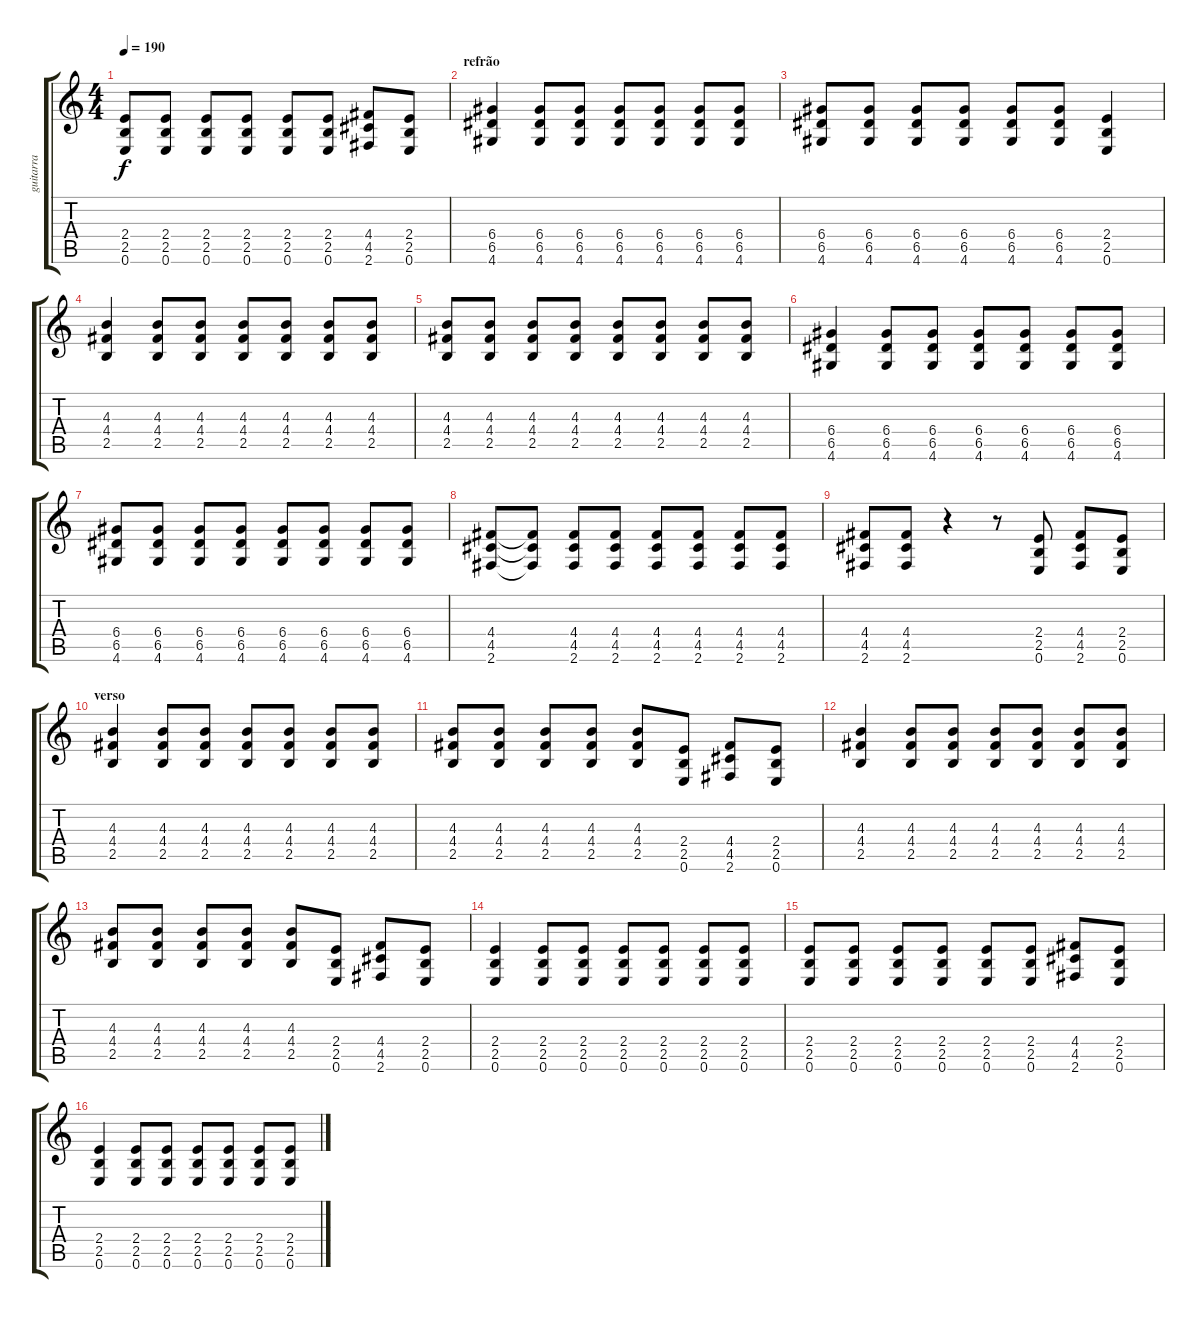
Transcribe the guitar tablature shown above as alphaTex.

\track ("guitarra" "guitarra") {instrument overdrivenguitar}
\staff {score tabs}
\tuning (E4 B3 G3 D3 A2 E2) {hide}
\ts (4 4)
\tempo 190
\clef g2
\ks c
(2.4 2.5 0.6).8{dy f} (2.4 2.5 0.6).8 (2.4 2.5 0.6).8 (2.4 2.5 0.6).8 (2.4 2.5 0.6).8 (2.4 2.5 0.6).8 (4.4 4.5 2.6).8 (2.4 2.5 0.6).8 |
\section ("" "refrão")
(6.4 6.5 4.6).4 (6.4 6.5 4.6).8 (6.4 6.5 4.6).8 (6.4 6.5 4.6).8 (6.4 6.5 4.6).8 (6.4 6.5 4.6).8 (6.4 6.5 4.6).8 |
(6.4 6.5 4.6).8 (6.4 6.5 4.6).8 (6.4 6.5 4.6).8 (6.4 6.5 4.6).8 (6.4 6.5 4.6).8 (6.4 6.5 4.6).8 (2.4 2.5 0.6).4 |
(4.3 4.4 2.5).4 (4.3 4.4 2.5).8 (4.3 4.4 2.5).8 (4.3 4.4 2.5).8 (4.3 4.4 2.5).8 (4.3 4.4 2.5).8 (4.3 4.4 2.5).8 |
(4.3 4.4 2.5).8 (4.3 4.4 2.5).8 (4.3 4.4 2.5).8 (4.3 4.4 2.5).8 (4.3 4.4 2.5).8 (4.3 4.4 2.5).8 (4.3 4.4 2.5).8 (4.3 4.4 2.5).8 |
(6.4 6.5 4.6).4 (6.4 6.5 4.6).8 (6.4 6.5 4.6).8 (6.4 6.5 4.6).8 (6.4 6.5 4.6).8 (6.4 6.5 4.6).8 (6.4 6.5 4.6).8 |
(6.4 6.5 4.6).8 (6.4 6.5 4.6).8 (6.4 6.5 4.6).8 (6.4 6.5 4.6).8 (6.4 6.5 4.6).8 (6.4 6.5 4.6).8 (6.4 6.5 4.6).8 (6.4 6.5 4.6).8 |
(4.4 4.5 2.6).8 (4.4{t} 4.5{t} 2.6{t}).8 (4.4 4.5 2.6).8 (4.4 4.5 2.6).8 (4.4 4.5 2.6).8 (4.4 4.5 2.6).8 (4.4 4.5 2.6).8 (4.4 4.5 2.6).8 |
(4.4 4.5 2.6).8 (4.4 4.5 2.6).8 r.4 r.8 (2.4 2.5 0.6).8 (4.4 4.5 2.6).8 (2.4 2.5 0.6).8 |
\section ("" "verso")
(4.3 4.4 2.5).4 (4.3 4.4 2.5).8 (4.3 4.4 2.5).8 (4.3 4.4 2.5).8 (4.3 4.4 2.5).8 (4.3 4.4 2.5).8 (4.3 4.4 2.5).8 |
(4.3 4.4 2.5).8 (4.3 4.4 2.5).8 (4.3 4.4 2.5).8 (4.3 4.4 2.5).8 (4.3 4.4 2.5).8 (2.4 2.5 0.6).8 (4.4 4.5 2.6).8 (2.4 2.5 0.6).8 |
(4.3 4.4 2.5).4 (4.3 4.4 2.5).8 (4.3 4.4 2.5).8 (4.3 4.4 2.5).8 (4.3 4.4 2.5).8 (4.3 4.4 2.5).8 (4.3 4.4 2.5).8 |
(4.3 4.4 2.5).8 (4.3 4.4 2.5).8 (4.3 4.4 2.5).8 (4.3 4.4 2.5).8 (4.3 4.4 2.5).8 (2.4 2.5 0.6).8 (4.4 4.5 2.6).8 (2.4 2.5 0.6).8 |
(2.4 2.5 0.6).4 (2.4 2.5 0.6).8 (2.4 2.5 0.6).8 (2.4 2.5 0.6).8 (2.4 2.5 0.6).8 (2.4 2.5 0.6).8 (2.4 2.5 0.6).8 |
(2.4 2.5 0.6).8 (2.4 2.5 0.6).8 (2.4 2.5 0.6).8 (2.4 2.5 0.6).8 (2.4 2.5 0.6).8 (2.4 2.5 0.6).8 (4.4 4.5 2.6).8 (2.4 2.5 0.6).8 |
(2.4 2.5 0.6).4 (2.4 2.5 0.6).8 (2.4 2.5 0.6).8 (2.4 2.5 0.6).8 (2.4 2.5 0.6).8 (2.4 2.5 0.6).8 (2.4 2.5 0.6).8
